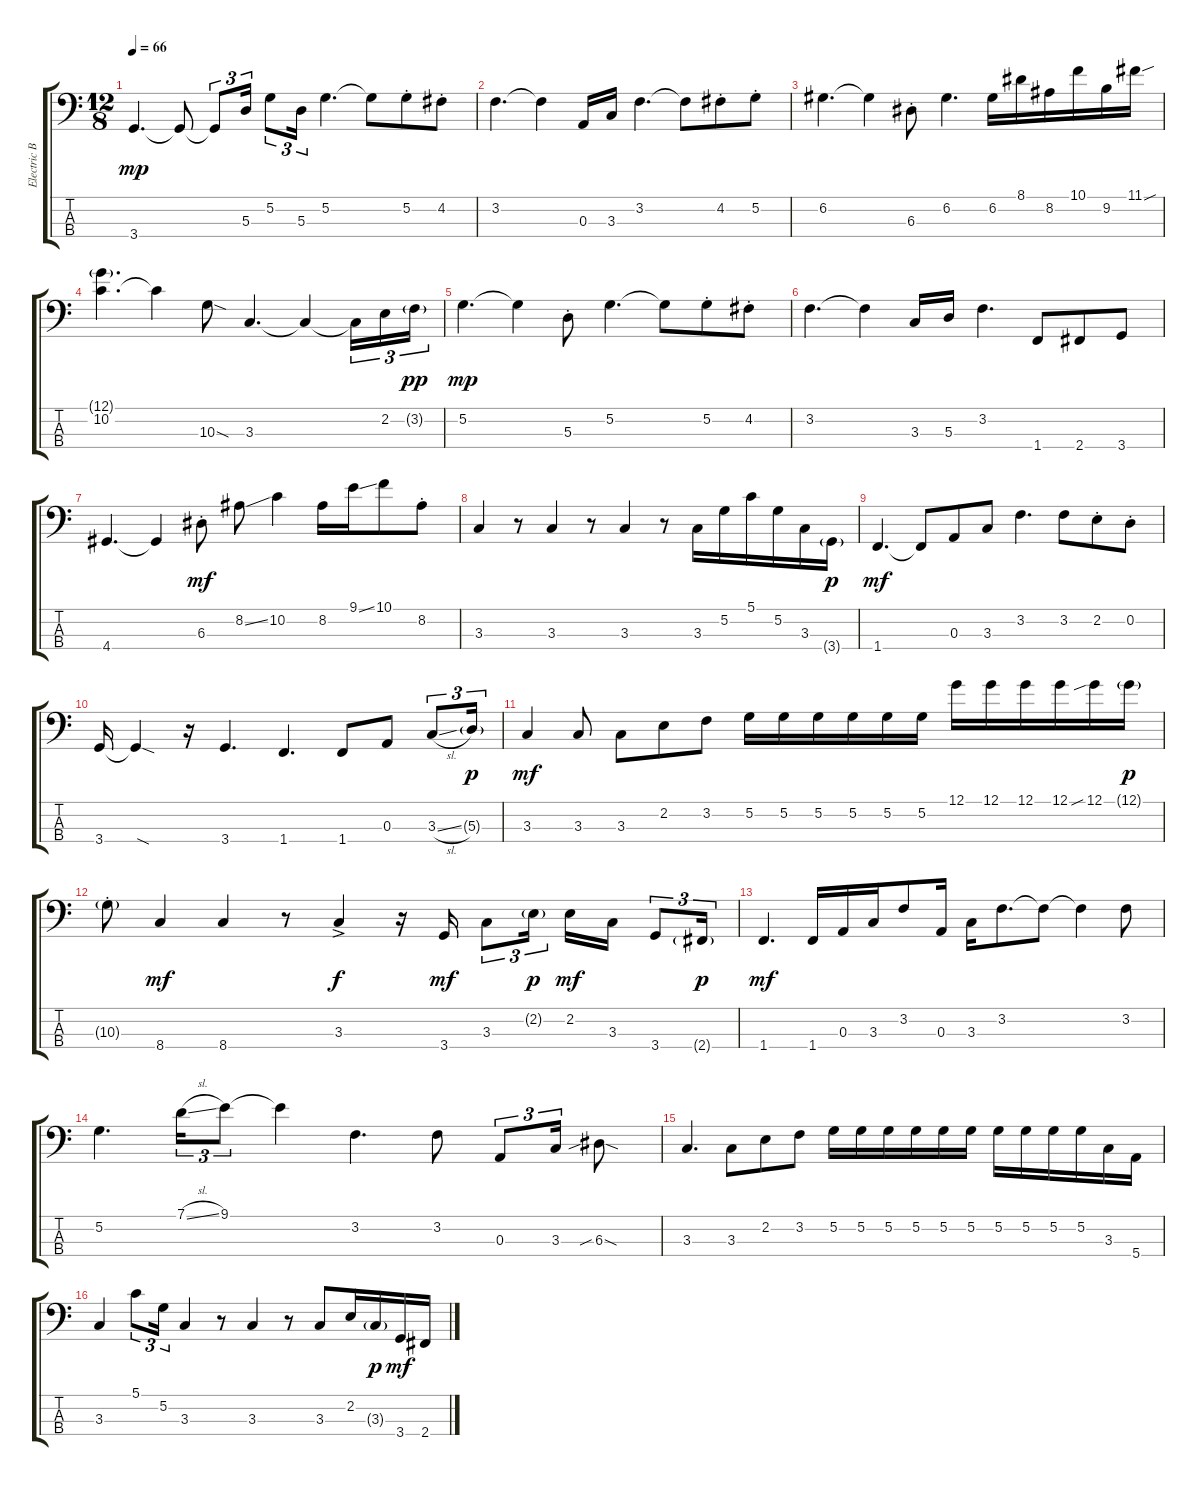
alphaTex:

\track ("Electric Bass" "Electric B") {instrument electricbassfinger}
\staff {score tabs}
\tuning (G2 D2 A1 E1) {hide}
\ts (12 8)
\tempo 66
\clef f4
\ks c
3.4.4{d dy mp} 3.4{t}.8 3.4{t}.8{tu (3 2)} 5.3.16{tu (3 2)} 5.2.8{tu (3 2)} 5.3.16{tu (3 2)} 5.2.4{d} 5.2{t}.8 5.2{st}.8 4.2{st}.8 |
3.2.4{d} 3.2{t}.4 0.3.16 3.3.16 3.2.4{d} 3.2{t}.8 4.2{st}.8 5.2{st}.8 |
6.2.4{d} 6.2{t}.4 6.3{st}.8 6.2.4{d} 6.2.16 8.1.16 8.2.16 10.1.16 9.2.16 11.1{sou}.16 |
(12.1{g} 10.2).4{d} 10.2{t}.4 10.3{sod}.8 3.3.4{d} 3.3{t}.4 3.3{t}.16{tu (3 2)} 2.2.16{tu (3 2)} 3.2{g}.16{tu (3 2) dy pp} |
5.2.4{d dy mp} 5.2{t}.4 5.3{st}.8 5.2.4{d} 5.2{t}.8 5.2{st}.8 4.2{st}.8 |
3.2.4{d} 3.2{t}.4 3.3.16 5.3.16 3.2.4{d} 1.4.8 2.4.8 3.4.8 |
4.4.4{d} 4.4{t}.4 6.3{st}.8{dy mf} 8.2{ss}.8 10.2.4 8.2.16 9.1{ss}.16 10.1.8 8.2{st}.8 |
3.3.4 r.8 3.3.4 r.8 3.3.4 r.8 3.3.16 5.2.16 5.1.16 5.2.16 3.3.16 3.4{g}.16{dy p} |
1.4.4{d dy mf} 1.4{t}.8 0.3.8 3.3.8 3.2.4{d} 3.2.8 2.2{st}.8 0.2{st}.8 |
3.4.16 3.4{sod t}.4 r.16 3.4.4{d} 1.4.4{d} 1.4.8 0.3.8 3.3{sl}.8{tu (3 2)} 5.3{g}.16{tu (3 2) dy p} |
3.3.4{dy mf} 3.3.8 3.3.8 2.2.8 3.2.8 5.2.16 5.2.16 5.2.16 5.2.16 5.2.16 5.2.16 12.1.16 12.1.16 12.1.16 12.1.16 12.1{sib}.16 12.1{g}.16{dy p} |
10.3{g st}.8 8.4.4{dy mf} 8.4.4 r.8 3.3{ac}.4{dy f} r.16 3.4.16{dy mf} 3.3.8{tu (3 2)} 2.2{g}.16{tu (3 2) dy p beam splitsecondary} 2.2.16{dy mf} 3.3.16 3.4.8{tu (3 2)} 2.4{g}.16{tu (3 2) dy p} |
1.4.4{d dy mf} 1.4.16 0.3.16 3.3.16 3.2.8 0.3.16 3.3.16 3.2.8{d} 3.2{t}.8 3.2{t}.4 3.2.8 |
5.2.4{d} 7.1{sl}.16{tu (3 2)} 9.1.8{tu (3 2)} 9.1{t}.4 3.2.4{d} 3.2.8 0.3.8{tu (3 2)} 3.3.16{tu (3 2)} 6.3{sib sod}.8 |
3.3.4{d} 3.3.8 2.2.8 3.2.8 5.2.16 5.2.16 5.2.16 5.2.16 5.2.16 5.2.16 5.2.16 5.2.16 5.2.16 5.2.16 3.3.16 5.4.16 |
3.3.4 5.1.8{tu (3 2)} 5.2.16{tu (3 2)} 3.3.4 r.8 3.3.4 r.8 3.3.8 2.2.16 3.3{g}.16{dy p} 3.4.16{dy mf} 2.4.16
